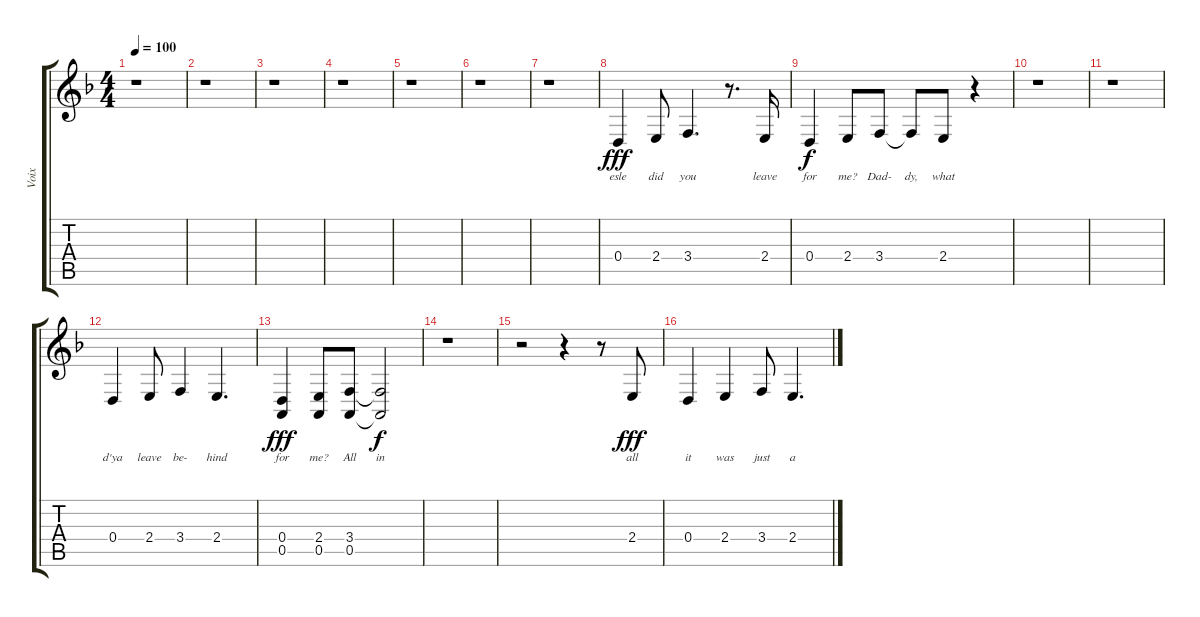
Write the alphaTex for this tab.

\track ("Voix" "Voix") {instrument synthvoice}
\staff {score tabs}
\tuning (E4 B3 G3 D3 A2 E2) {hide}
\ts (4 4)
\tempo 100
\clef g2
\ks dminor
r.1{dy ff} |
r.1 |
r.1 |
r.1 |
r.1 |
r.1 |
r.1 |
0.4.4{lyrics (0 "esle") lyrics (1 "") lyrics (2 "") lyrics (3 "") lyrics (4 "") dy fff} 2.4.8{lyrics (0 "did") lyrics (1 "") lyrics (2 "") lyrics (3 "") lyrics (4 "")} 3.4.4{d lyrics (0 "you") lyrics (1 "") lyrics (2 "") lyrics (3 "") lyrics (4 "")} r.8{d} 2.4.16{lyrics (0 "leave") lyrics (1 "") lyrics (2 "") lyrics (3 "") lyrics (4 "")} |
0.4.4{lyrics (0 "for") lyrics (1 "") lyrics (2 "") lyrics (3 "") lyrics (4 "") dy f} 2.4.8{lyrics (0 "me?") lyrics (1 "") lyrics (2 "") lyrics (3 "") lyrics (4 "")} 3.4.8{lyrics (0 "Dad-") lyrics (1 "") lyrics (2 "") lyrics (3 "") lyrics (4 "")} 3.4{t}.8{lyrics (0 "dy,") lyrics (1 "") lyrics (2 "") lyrics (3 "") lyrics (4 "")} 2.4.8{lyrics (0 "what") lyrics (1 "") lyrics (2 "") lyrics (3 "") lyrics (4 "")} r.4 |
r.1 |
r.1 |
0.4.4{lyrics (0 "d'ya") lyrics (1 "") lyrics (2 "") lyrics (3 "") lyrics (4 "")} 2.4.8{lyrics (0 "leave") lyrics (1 "") lyrics (2 "") lyrics (3 "") lyrics (4 "")} 3.4.4{lyrics (0 "be-") lyrics (1 "") lyrics (2 "") lyrics (3 "") lyrics (4 "")} 2.4.4{d lyrics (0 "hind") lyrics (1 "") lyrics (2 "") lyrics (3 "") lyrics (4 "")} |
(0.4 0.5).4{lyrics (0 "for") lyrics (1 "") lyrics (2 "") lyrics (3 "") lyrics (4 "") dy fff} (2.4 0.5).8{lyrics (0 "me?") lyrics (1 "") lyrics (2 "") lyrics (3 "") lyrics (4 "")} (3.4 0.5).8{lyrics (0 "All") lyrics (1 "") lyrics (2 "") lyrics (3 "") lyrics (4 "")} (3.4{t} 0.5{t}).2{lyrics (0 "in") lyrics (1 "") lyrics (2 "") lyrics (3 "") lyrics (4 "") dy f} |
r.1 |
r.2 r.4 r.8 2.4.8{lyrics (0 "all") lyrics (1 "") lyrics (2 "") lyrics (3 "") lyrics (4 "") dy fff} |
0.4.4{lyrics (0 "it") lyrics (1 "") lyrics (2 "") lyrics (3 "") lyrics (4 "")} 2.4.4{lyrics (0 "was") lyrics (1 "") lyrics (2 "") lyrics (3 "") lyrics (4 "")} 3.4.8{lyrics (0 "just") lyrics (1 "") lyrics (2 "") lyrics (3 "") lyrics (4 "")} 2.4.4{d lyrics (0 "a") lyrics (1 "") lyrics (2 "") lyrics (3 "") lyrics (4 "")}
